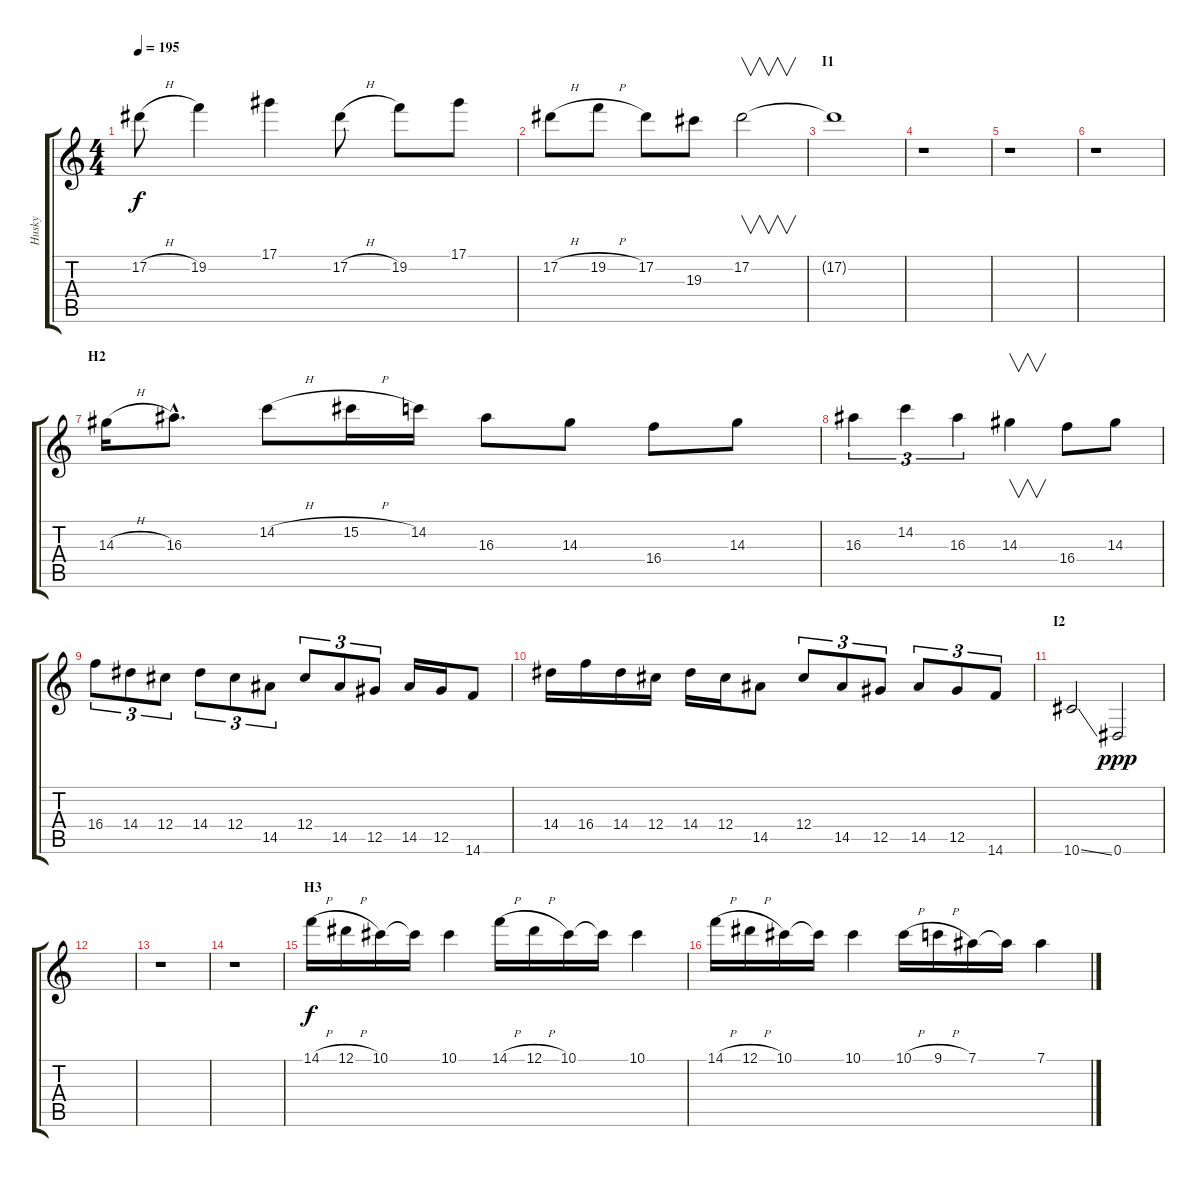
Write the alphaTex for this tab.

\track ("Husky" "Husky") {instrument distortionguitar}
\staff {score tabs}
\tuning (Eb4 Bb3 Gb3 Db3 Ab2 Eb2) {hide}
\ts (4 4)
\tempo 195
\clef g2
\ks c
17.2{h}.8{dy f} 19.2.4 17.1.4 17.2{h}.8 19.2.8 17.1.8 |
17.2{h}.8 19.2{h}.8 17.2.8 19.3.8 17.2.2{v} |
\section ("" "I1")
17.2{t}.1{volume 0} |
r.1 |
r.1 |
r.1 |
\section ("" "H2")
14.3{h}.16{volume 16} 16.3{hac}.8{d} 14.2{h}.8 15.2{h}.16 14.2.16 16.3.8 14.3.8 16.4.8 14.3.8 |
16.3.4{tu (3 2)} 14.2.4{tu (3 2)} 16.3.4{tu (3 2)} 14.3.4{v} 16.4.8 14.3.8 |
16.4.8{tu (3 2)} 14.4.8{tu (3 2)} 12.4.8{tu (3 2)} 14.4.8{tu (3 2)} 12.4.8{tu (3 2)} 14.5.8{tu (3 2)} 12.4.8{tu (3 2)} 14.5.8{tu (3 2)} 12.5.8{tu (3 2)} 14.5.16 12.5.16 14.6.8 |
14.4.16 16.4.16 14.4.16 12.4.16 14.4.16 12.4.16 14.5.8 12.4.8{tu (3 2)} 14.5.8{tu (3 2)} 12.5.8{tu (3 2)} 14.5.8{tu (3 2)} 12.5.8{tu (3 2)} 14.6.8{tu (3 2)} |
\section ("" "I2")
10.6{ss}.2{volume 0} 0.6.2{dy ppp} |
|
r.1 |
r.1 |
\section ("" "H3")
14.1{h}.16{dy f volume 16} 12.1{h}.16 10.1.16 10.1{t}.16 10.1.4 14.1{h}.16 12.1{h}.16 10.1.16 10.1{t}.16 10.1.4 |
14.1{h}.16 12.1{h}.16 10.1.16 10.1{t}.16 10.1.4 10.1{h}.16 9.1{h}.16 7.1.16 7.1{t}.16 7.1.4
